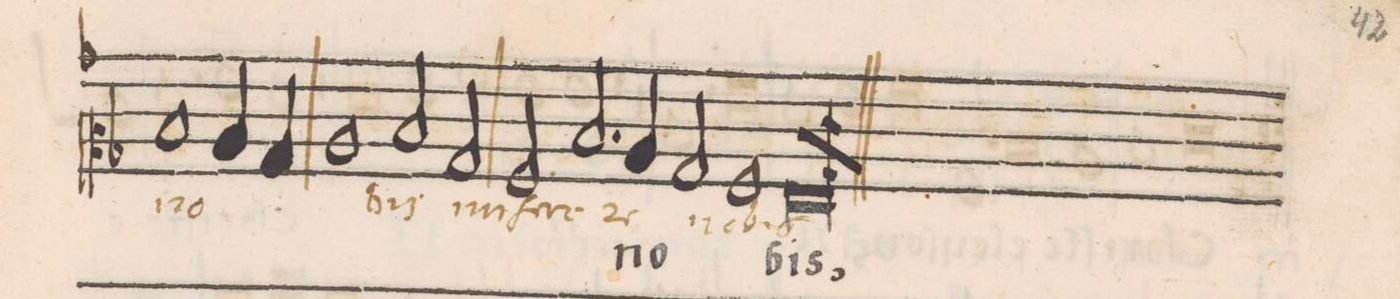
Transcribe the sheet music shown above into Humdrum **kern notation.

**kern	**text	**text
*I"TENOR	*	*
*clefC2	*	*
*k[b-]	*	*
*met(C|)	*	*
*M2/1	*	*
1d/	.	-no-
=37-	=37-	=37-
4c/	.	.
4B-/	.	.
1c	.	.
=38-	=38-	=38-
2d/	.	-bis
2B-/	.	mi-
2A/	-bis	-ſe-
*	*Xij	*
2.d/	no-	-re-
=39-	=39-	=39-
4c/	.	-re
2B-/	.	.
1A	.	no-
=40-	=40-	=40-
0Gl	-bis,	-bis
=41||-	=41||-	=41||-
*-	*-	*-
